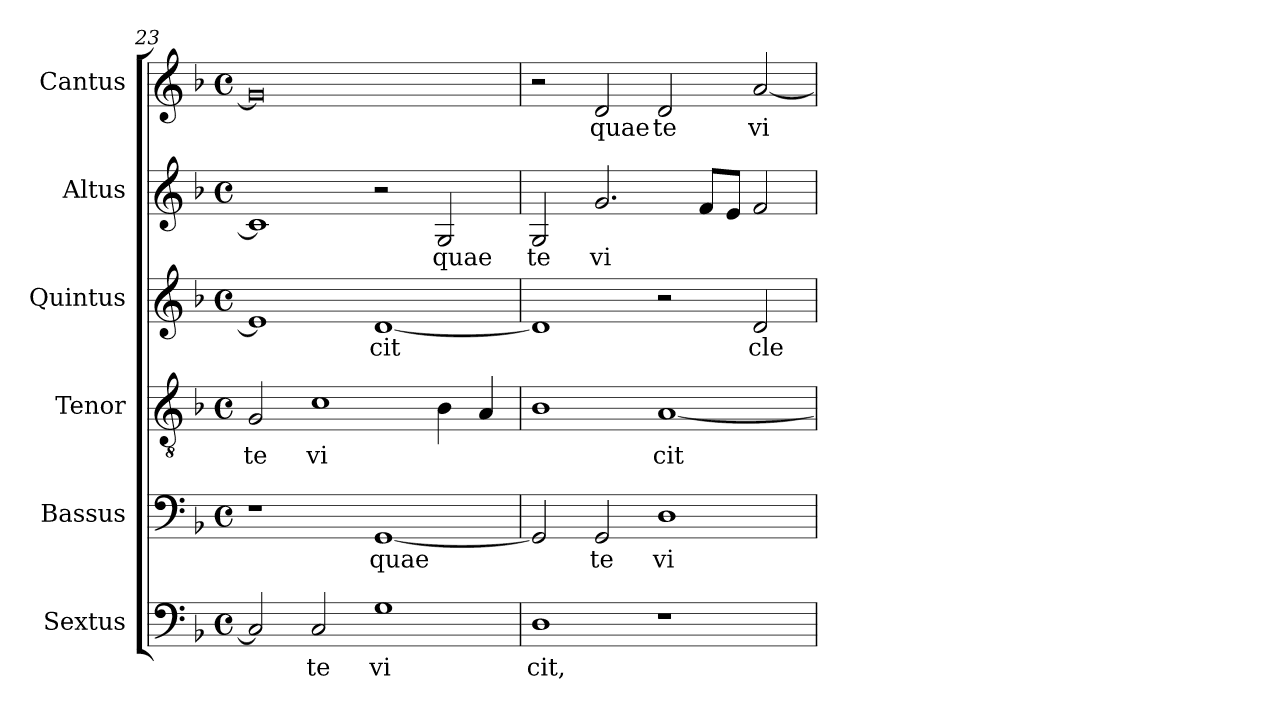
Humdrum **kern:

**kern	**text	**kern	**text	**kern	**text	**kern	**text	**kern	**text	**kern	**text
*part6	*part6	*part5	*part5	*part4	*part4	*part3	*part3	*part2	*part2	*part1	*part1
*staff6	*staff6	*staff5	*staff5	*staff4	*staff4	*staff3	*staff3	*staff2	*staff2	*staff1	*staff1
*I"Sextus	*	*I"Bassus	*	*I"Tenor	*	*I"Quintus	*	*I"Altus	*	*I"Cantus	*
*I'Sextus	*	*I'Bassus	*	*I'Tenor	*	*I'Quintus	*	*I'Altus	*	*I'Cantus	*
*clefF4	*	*clefF4	*	*clefGv2	*	*clefG2	*	*clefG2	*	*clefG2	*
*k[b-]	*	*k[b-]	*	*k[b-]	*	*k[b-]	*	*k[b-]	*	*k[b-]	*
*F:	*	*F:	*	*F:	*	*F:	*	*F:	*	*F:	*
*M4/4	*	*M4/4	*	*M4/4	*	*M4/4	*	*M4/4	*	*M4/4	*
*met(c)	*	*met(c)	*	*met(c)	*	*met(c)	*	*met(c)	*	*met(c)	*
=23	=23	=23	=23	=23	=23	=23	=23	=23	=23	=23	=23
!	!	!	!	!	!LO:LY:b:cj	!	!	!	!	!	!
2C/]	.	1r	.	2G/	te	1e-]	.	1c]	.	0g]	.
!	!LO:LY:b:cj	!	!	!	!LO:LY:b:cj	!	!	!	!	!	!
2C/	te	.	.	1c	vi	.	.	.	.	.	.
!	!LO:LY:b:cj	!	!LO:LY:b	!	!	!	!LO:LY:b:cj	!	!	!	!
1G	vi	[<1GG	quae	.	.	[<1d	cit	2r	.	.	.
!	!	!	!	!	!	!	!	!	!LO:LY:b:cj	!	!
.	.	.	.	4B-\	.	.	.	2G/	quae	.	.
.	.	.	.	4A/	.	.	.	.	.	.	.
=24	=24	=24	=24	=24	=24	=24	=24	=24	=24	=24	=24
!	!LO:LY:b:cj	!	!	!	!	!	!	!	!LO:LY:b:cj	!	!
1D	cit,	2GG/]	.	1B-	.	1d]	.	2G/	te	2r	.
!	!	!	!LO:LY:b:cj	!	!	!	!	!	!LO:LY:b:cj	!	!LO:LY:b:cj
.	.	2GG/	te	.	.	.	.	2.g/	vi	2d/	quae
!	!	!	!LO:LY:b:cj	!	!LO:LY:b:cj	!	!	!	!	!	!LO:LY:b:cj
1r	.	1D	vi	[<1A	cit	2r	.	.	.	2d/	te
.	.	.	.	.	.	.	.	8f/L	.	.	.
.	.	.	.	.	.	.	.	8e/J	.	.	.
!	!	!	!	!	!	!	!LO:LY:b:cj	!	!	!	!LO:LY:b:cj
.	.	.	.	.	.	2d/	cle	2f/	.	[<2a/	vi
=	=	=	=	=	=	=	=	=	=	=	=
*-	*-	*-	*-	*-	*-	*-	*-	*-	*-	*-	*-
